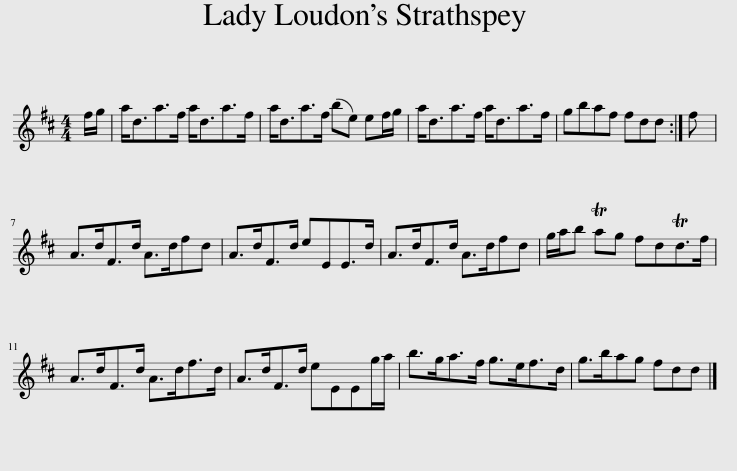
X:1
L:1/8
M:4/4
I:linebreak $
K:D
V:1 treble
V:1
 f/g/ | a<da>f a<da>f | a<da>f (be) ef/g/ | a<da>f a<da>f | gbaf fdd :| %5
 f |$ A>dF>d A>dfd | A>dF>d eEE>d | A>dF>d A>dfd | g/a/b Tag fdTd>f |$ %10
 A>dF>d A>df>d | A>dF>d eEEg/a/ | b>ga>f g>ef>d | g>bag fdd |] %14
